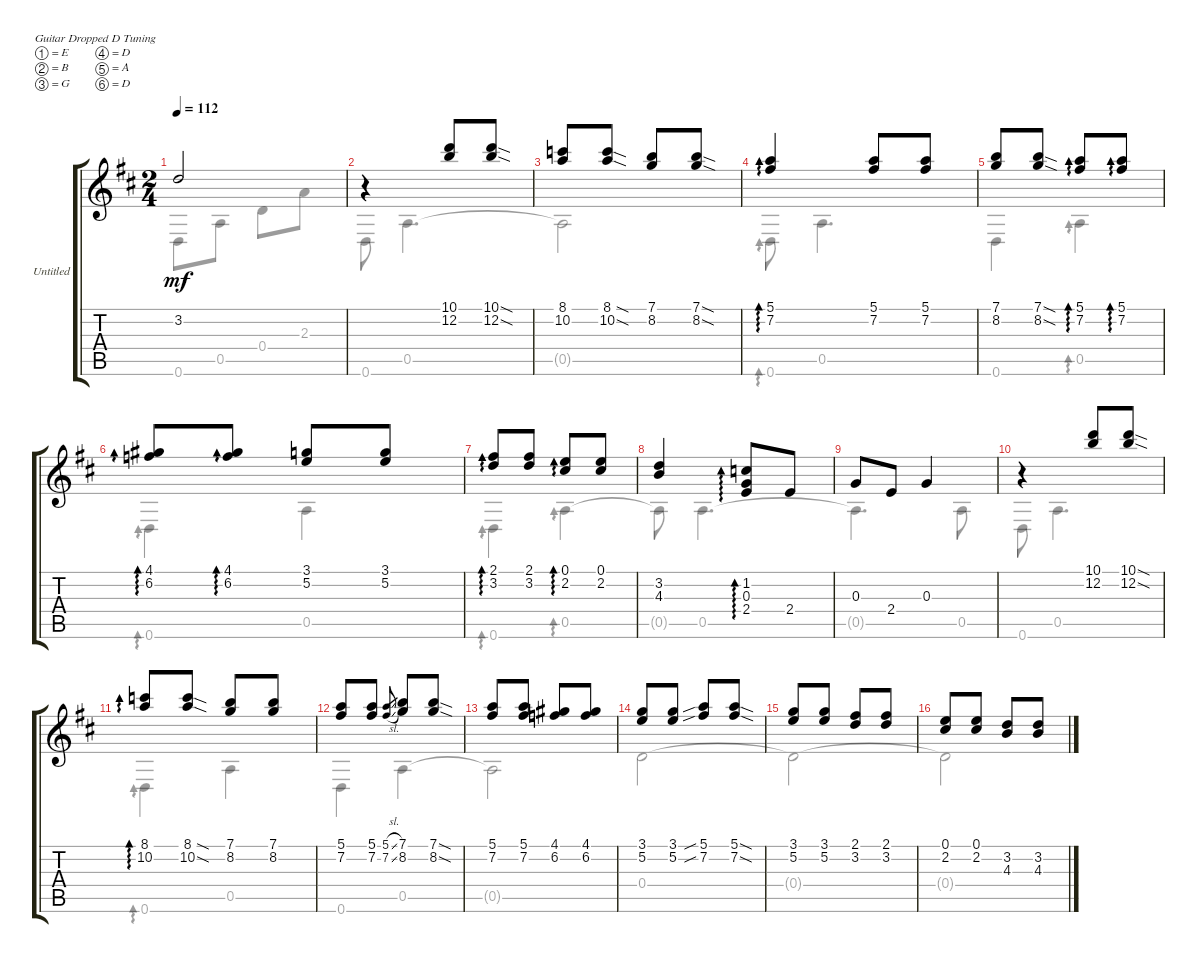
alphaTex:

\bracketExtendMode groupsimilarinstruments
\firstSystemTrackNameOrientation horizontal
\otherSystemsTrackNameOrientation horizontal
\track ("Untitled" "Untitled") {instrument acousticguitarnylon}
\staff {score tabs}
\tuning (E4 B3 G3 D3 A2 D2)
\voice
\ts (2 4)
\tempo 112
\clef g2
\ks bminor
3.2.2{dy mf} |
r.4 (10.1 12.2).8 (10.1{sod} 12.2{sod}).8 |
(8.1 10.2).8 (8.1{sod} 10.2{sod}).8 (7.1 8.2).8 (7.1{sod} 8.2{sod}).8 |
(5.1 7.2).4{ad 0} (5.1 7.2).8 (5.1 7.2).8 |
(7.1 8.2).8 (7.1{sod} 8.2{sod}).8 (5.1 7.2).8{ad 0} (5.1 7.2).8{ad 0} |
(4.1 6.2).8{ad 0} (4.1 6.2).8{ad 0} (3.1 5.2).8 (3.1 5.2).8 |
(2.1 3.2).8{ad 0} (2.1 3.2).8 (0.1 2.2).8{ad 0} (0.1 2.2).8 |
(3.2 4.3).4 (1.2 0.3 2.4).8{ad 0} 2.4.8 |
0.3.8 2.4.8 0.3.4 |
r.4 (10.1 12.2).8 (10.1{sod} 12.2{sod}).8 |
(8.1 10.2).8{ad 0} (8.1{sod} 10.2{sod}).8 (7.1 8.2).8 (7.1 8.2).8 |
(5.1 7.2).8 (5.1 7.2).8 (5.1{sl} 7.2{sl}).8{gr} (7.1 8.2).8 (7.1{sod} 8.2{sod}).8 |
(5.1 7.2).8 (5.1 7.2).8 (4.1 6.2).8 (4.1 6.2).8 |
(3.1 5.2).8 (3.1 5.2).8 (5.1{sib} 7.2{sib}).8 (5.1{sod} 7.2{sod}).8 |
(3.1 5.2).8 (3.1 5.2).8 (2.1 3.2).8 (2.1 3.2).8 |
(0.1 2.2).8 (0.1 2.2).8 (3.2 4.3).8 (3.2 4.3).8
\voice
\clef g2
\ottava regular
\simile none
\ks bminor
0.6.8{dy mf} 0.5.8 0.4.8 2.3.8 |
0.6.8 0.5.4{d} |
0.5{t}.2 |
0.6.8{ad 0} 0.5.4{d} |
0.6.4 0.5.4{ad 0} |
0.6.4{ad 0} 0.5.4 |
0.6.4{ad 0} 0.5.4{ad 0} |
0.5{t}.8 0.5.4{d} |
0.5{t}.4{d} 0.5.8 |
0.6.8 0.5.4{d} |
0.6.4{ad 0} 0.5.4 |
0.6.4 0.5.4 |
0.5{t}.2 |
0.4.2 |
0.4{t}.2 |
0.4{t}.2
